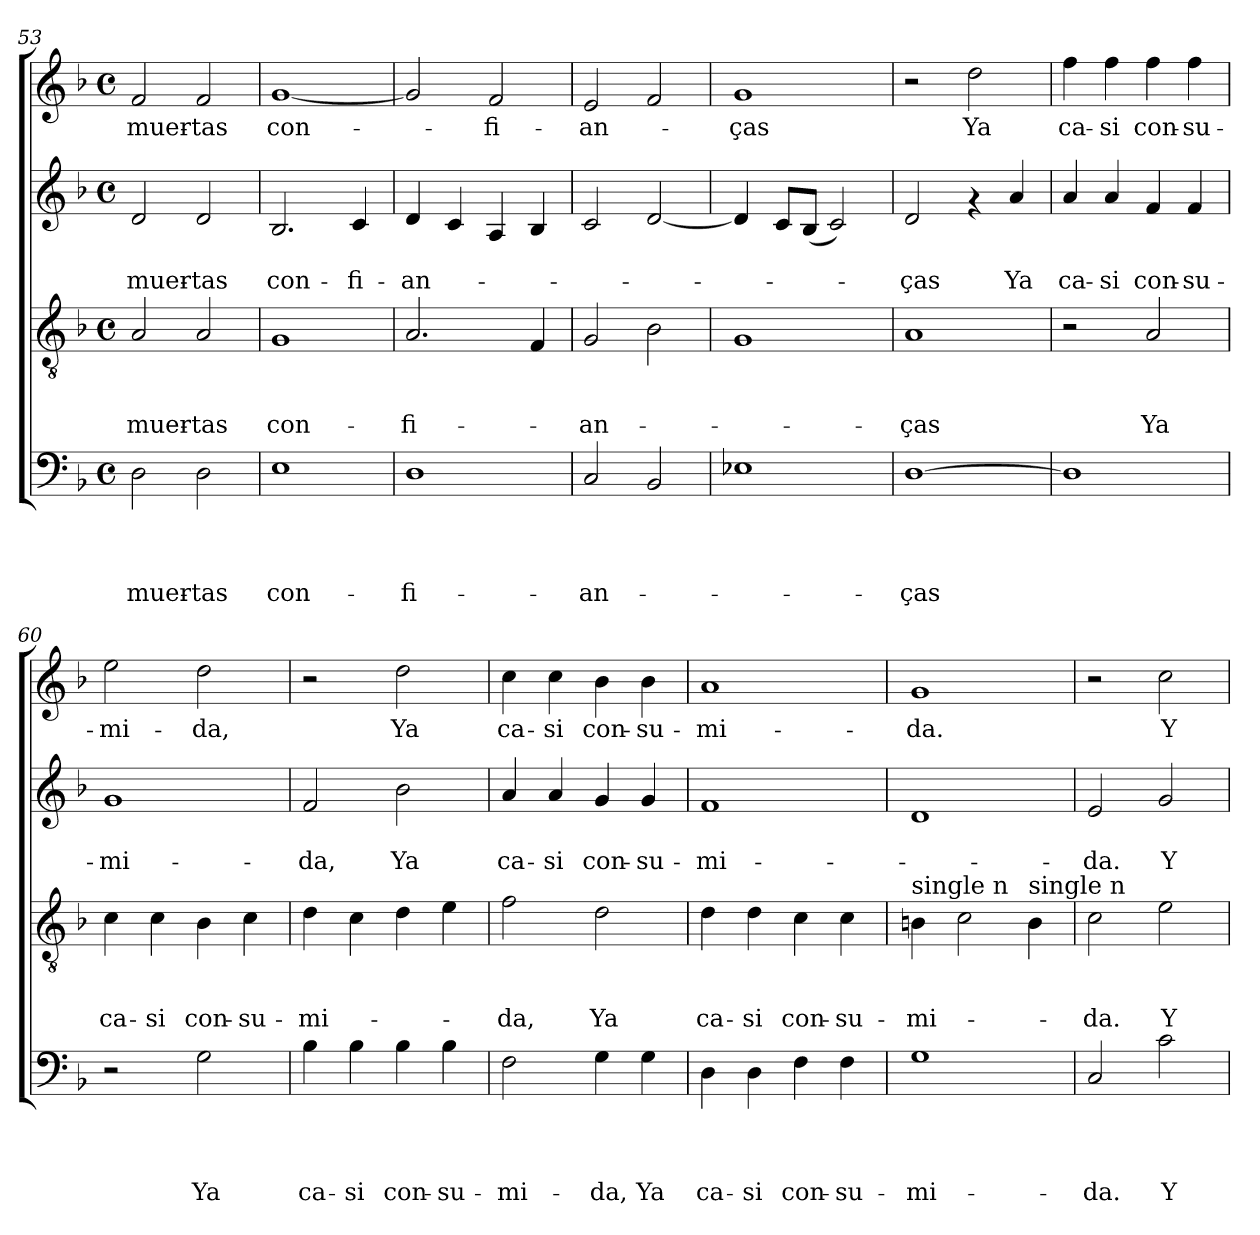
**kern	**text	**text	**text	**text	**kern	**text	**text	**text	**kern	**text	**text	**kern	**text
*part4	*part4	*part4	*part4	*part4	*part3	*part3	*part3	*part3	*part2	*part2	*part2	*part1	*part1
*staff4	*staff4	*staff4	*staff4	*staff4	*staff3	*staff3	*staff3	*staff3	*staff2	*staff2	*staff2	*staff1	*staff1
*clefF4	*	*	*	*	*clefGv2	*	*	*	*clefG2	*	*	*clefG2	*
*k[b-]	*	*	*	*	*k[b-]	*	*	*	*k[b-]	*	*	*k[b-]	*
*F:	*	*	*	*	*F:	*	*	*	*F:	*	*	*F:	*
*M4/4	*	*	*	*	*M4/4	*	*	*	*M4/4	*	*	*M4/4	*
*met(c)	*	*	*	*	*met(c)	*	*	*	*met(c)	*	*	*met(c)	*
=53	=53	=53	=53	=53	=53	=53	=53	=53	=53	=53	=53	=53	=53
!	!	!	!	!LO:LY:b	!	!	!	!LO:LY:b	!	!	!LO:LY:b	!	!LO:LY:b
2D\	.	.	.	muer-	2A/	.	.	muer-	2d/	.	muer-	2f/	muer-
!	!	!	!	!LO:LY:b	!	!	!	!LO:LY:b	!	!	!LO:LY:b	!	!LO:LY:b
2D\	.	.	.	-tas	2A/	.	.	-tas	2d/	.	-tas	2f/	-tas
=54	=54	=54	=54	=54	=54	=54	=54	=54	=54	=54	=54	=54	=54
!	!	!	!	!LO:LY:b	!	!	!	!LO:LY:b	!	!	!LO:LY:b	!	!LO:LY:b
1E	.	.	.	con-	1G	.	.	con-	2.B-/	.	con-	[<1g	con-
!	!	!	!	!	!	!	!	!	!	!	!LO:LY:b	!	!
.	.	.	.	.	.	.	.	.	4c/	.	-fi-	.	.
=55	=55	=55	=55	=55	=55	=55	=55	=55	=55	=55	=55	=55	=55
!	!	!	!	!LO:LY:b	!	!	!	!LO:LY:b	!	!	!LO:LY:b	!	!
1D	.	.	.	-fi-	2.A/	.	.	-fi-	4d/	.	-an-	2g/]	.
.	.	.	.	.	.	.	.	.	4c/	.	.	.	.
!	!	!	!	!	!	!	!	!	!	!	!	!	!LO:LY:b
.	.	.	.	.	.	.	.	.	4A/	.	.	2f/	-fi-
.	.	.	.	.	4F/	.	.	.	4B-/	.	.	.	.
=56	=56	=56	=56	=56	=56	=56	=56	=56	=56	=56	=56	=56	=56
!	!	!	!	!LO:LY:b	!	!	!	!LO:LY:b	!	!	!	!	!LO:LY:b
2C/	.	.	.	-an-	2G/	.	.	-an-	2c/	.	.	2e/	-an-
2BB-/	.	.	.	.	2B-\	.	.	.	[<2d/	.	.	2f/	.
!!LO:PB:g=z
=57	=57	=57	=57	=57	=57	=57	=57	=57	=57	=57	=57	=57	=57
!	!	!	!	!	!	!	!	!	!	!	!	!	!LO:LY:b
1E-X	.	.	.	.	1G	.	.	.	4d/]	.	.	1g	-ças
.	.	.	.	.	.	.	.	.	8c/L	.	.	.	.
.	.	.	.	.	.	.	.	.	(8B-/J	.	.	.	.
.	.	.	.	.	.	.	.	.	2c/)	.	.	.	.
=58	=58	=58	=58	=58	=58	=58	=58	=58	=58	=58	=58	=58	=58
!	!	!	!	!LO:LY:b	!	!	!	!LO:LY:b	!	!	!LO:LY:b	!	!
[>1D	.	.	.	-ças	1A	.	.	-ças	2d/	.	-ças	2r	.
!	!	!	!	!	!	!	!	!	!	!	!	!	!LO:LY:b
.	.	.	.	.	.	.	.	.	4rf	.	.	2dd\	Ya
!	!	!	!	!	!	!	!	!	!	!	!LO:LY:b	!	!
.	.	.	.	.	.	.	.	.	4a/	.	Ya	.	.
=59	=59	=59	=59	=59	=59	=59	=59	=59	=59	=59	=59	=59	=59
!	!	!	!	!	!	!	!	!	!	!	!LO:LY:b	!	!LO:LY:b
1D]	.	.	.	.	2r	.	.	.	4a/	.	ca-	4ff\	ca-
!	!	!	!	!	!	!	!	!	!	!	!LO:LY:b	!	!LO:LY:b
.	.	.	.	.	.	.	.	.	4a/	.	-si	4ff\	-si
!	!	!	!	!	!	!	!	!LO:LY:b	!	!	!LO:LY:b	!	!LO:LY:b
.	.	.	.	.	2A/	.	.	Ya	4f/	.	con-	4ff\	con-
!	!	!	!	!	!	!	!	!	!	!	!LO:LY:b	!	!LO:LY:b
.	.	.	.	.	.	.	.	.	4f/	.	-su-	4ff\	-su-
=60	=60	=60	=60	=60	=60	=60	=60	=60	=60	=60	=60	=60	=60
!	!	!	!	!	!	!	!	!LO:LY:b	!	!	!LO:LY:b	!	!LO:LY:b
2r	.	.	.	.	4c\	.	.	ca-	1g	.	-mi-	2ee\	-mi-
!	!	!	!	!	!	!	!	!LO:LY:b	!	!	!	!	!
.	.	.	.	.	4c\	.	.	-si	.	.	.	.	.
!	!	!	!	!LO:LY:b	!	!	!	!LO:LY:b	!	!	!	!	!LO:LY:b
2G\	.	.	.	Ya	4B-\	.	.	con-	.	.	.	2dd\	-da,
!	!	!	!	!	!	!	!	!LO:LY:b	!	!	!	!	!
.	.	.	.	.	4c\	.	.	-su-	.	.	.	.	.
=61	=61	=61	=61	=61	=61	=61	=61	=61	=61	=61	=61	=61	=61
!	!	!	!	!LO:LY:b	!	!	!	!LO:LY:b	!	!	!LO:LY:b	!	!
4B-\	.	.	.	ca-	4d\	.	.	-mi-	2f/	.	-da,	2r	.
!	!	!	!	!LO:LY:b	!	!	!	!	!	!	!	!	!
4B-\	.	.	.	-si	4c\	.	.	.	.	.	.	.	.
!	!	!	!	!LO:LY:b	!	!	!	!	!	!	!LO:LY:b	!	!LO:LY:b
4B-\	.	.	.	con-	4d\	.	.	.	2b-\	.	Ya	2dd\	Ya
!	!	!	!	!LO:LY:b	!	!	!	!	!	!	!	!	!
4B-\	.	.	.	-su-	4e\	.	.	.	.	.	.	.	.
=62	=62	=62	=62	=62	=62	=62	=62	=62	=62	=62	=62	=62	=62
!	!	!	!	!LO:LY:b	!	!	!	!LO:LY:b	!	!	!LO:LY:b	!	!LO:LY:b
2F\	.	.	.	-mi-	2f\	.	.	-da,	4a/	.	ca-	4cc\	ca-
!	!	!	!	!	!	!	!	!	!	!	!LO:LY:b	!	!LO:LY:b
.	.	.	.	.	.	.	.	.	4a/	.	-si	4cc\	-si
!	!	!	!	!LO:LY:b	!	!	!	!LO:LY:b	!	!	!LO:LY:b	!	!LO:LY:b
4G\	.	.	.	-da,	2d\	.	.	Ya	4g/	.	con-	4b-\	con-
!	!	!	!	!LO:LY:b	!	!	!	!	!	!	!LO:LY:b	!	!LO:LY:b
4G\	.	.	.	Ya	.	.	.	.	4g/	.	-su-	4b-\	-su-
=63	=63	=63	=63	=63	=63	=63	=63	=63	=63	=63	=63	=63	=63
!	!	!	!	!LO:LY:b	!	!	!	!LO:LY:b	!	!	!LO:LY:b	!	!LO:LY:b
4D\	.	.	.	ca-	4d\	.	.	ca-	1f	.	-mi-	1a	-mi-
!	!	!	!	!LO:LY:b	!	!	!	!LO:LY:b	!	!	!	!	!
4D\	.	.	.	-si	4d\	.	.	-si	.	.	.	.	.
!	!	!	!	!LO:LY:b	!	!	!	!LO:LY:b	!	!	!	!	!
4F\	.	.	.	con-	4c\	.	.	con-	.	.	.	.	.
!	!	!	!	!LO:LY:b	!	!	!	!LO:LY:b	!	!	!	!	!
4F\	.	.	.	-su-	4c\	.	.	-su-	.	.	.	.	.
!!LO:PB:g=z
=64	=64	=64	=64	=64	=64	=64	=64	=64	=64	=64	=64	=64	=64
!	!	!	!	!	!LO:TX:a:t=single n	!	!	!	!	!	!	!	!
!	!	!	!	!LO:LY:b	!	!	!	!LO:LY:b	!	!	!	!	!LO:LY:b
1G	.	.	.	-mi-	4B\	.	.	-mi-	1d	.	.	1g	-da.
.	.	.	.	.	2c\	.	.	.	.	.	.	.	.
!	!	!	!	!	!LO:TX:a:t=single n	!	!	!	!	!	!	!	!
.	.	.	.	.	4B\	.	.	.	.	.	.	.	.
=65	=65	=65	=65	=65	=65	=65	=65	=65	=65	=65	=65	=65	=65
!	!	!	!	!LO:LY:b	!	!	!	!LO:LY:b	!	!	!LO:LY:b	!	!
2C/	.	.	.	-da.	2c\	.	.	-da.	2e/	.	-da.	2r	.
!	!	!	!	!LO:LY:b	!	!	!	!LO:LY:b	!	!	!LO:LY:b	!	!LO:LY:b
2c\	.	.	.	Y	2e\	.	.	Y	2g/	.	Y	2cc\	Y
=	=	=	=	=	=	=	=	=	=	=	=	=	=
*-	*-	*-	*-	*-	*-	*-	*-	*-	*-	*-	*-	*-	*-
